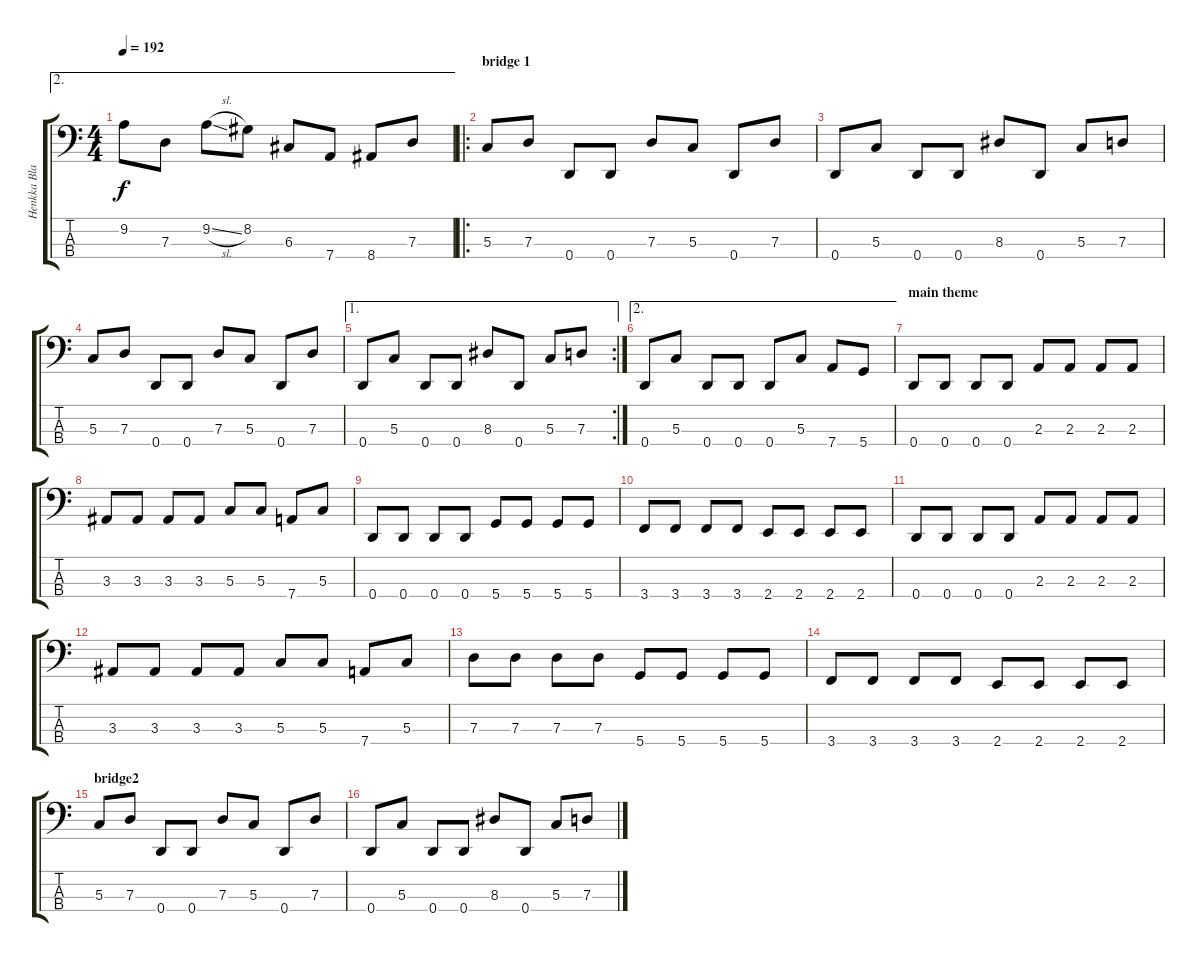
\track ("Henkka Blacksmith" "Henkka Bla") {instrument electricbasspick}
\staff {score tabs}
\tuning (F2 C2 G1 D1) {hide}
\ae 2
\ts (4 4)
\tempo 192
\clef f4
\ks c
9.2.8{dy f} 7.3.8 9.2{sl}.8 8.2.8 6.3.8 7.4.8 8.4.8 7.3.8 |
\ro
\section ("" "bridge 1")
5.3.8 7.3.8 0.4.8 0.4.8 7.3.8 5.3.8 0.4.8 7.3.8 |
0.4.8 5.3.8 0.4.8 0.4.8 8.3.8 0.4.8 5.3.8 7.3.8 |
5.3.8 7.3.8 0.4.8 0.4.8 7.3.8 5.3.8 0.4.8 7.3.8 |
\ae 1
\rc 2
0.4.8 5.3.8 0.4.8 0.4.8 8.3.8 0.4.8 5.3.8 7.3.8 |
\ae 2
0.4.8 5.3.8 0.4.8 0.4.8 0.4.8 5.3.8 7.4.8 5.4.8 |
\section ("" "main theme")
0.4.8 0.4.8 0.4.8 0.4.8 2.3.8 2.3.8 2.3.8 2.3.8 |
3.3.8 3.3.8 3.3.8 3.3.8 5.3.8 5.3.8 7.4.8 5.3.8 |
0.4.8 0.4.8 0.4.8 0.4.8 5.4.8 5.4.8 5.4.8 5.4.8 |
3.4.8 3.4.8 3.4.8 3.4.8 2.4.8 2.4.8 2.4.8 2.4.8 |
0.4.8 0.4.8 0.4.8 0.4.8 2.3.8 2.3.8 2.3.8 2.3.8 |
3.3.8 3.3.8 3.3.8 3.3.8 5.3.8 5.3.8 7.4.8 5.3.8 |
7.3.8 7.3.8 7.3.8 7.3.8 5.4.8 5.4.8 5.4.8 5.4.8 |
3.4.8 3.4.8 3.4.8 3.4.8 2.4.8 2.4.8 2.4.8 2.4.8 |
\section ("" "bridge2")
5.3.8 7.3.8 0.4.8 0.4.8 7.3.8 5.3.8 0.4.8 7.3.8 |
0.4.8 5.3.8 0.4.8 0.4.8 8.3.8 0.4.8 5.3.8 7.3.8
